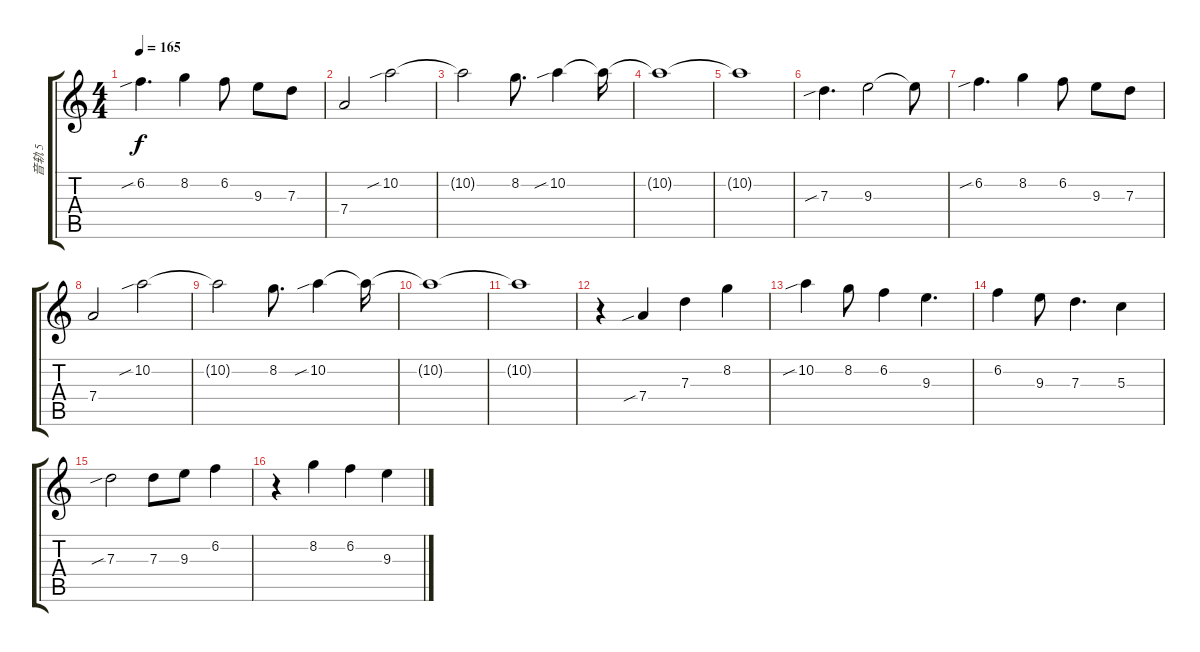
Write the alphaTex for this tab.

\track ("音轨 5" "音轨 5") {instrument overdrivenguitar}
\staff {score tabs}
\tuning (E4 B3 G3 D3 A2 E2) {hide}
\ts (4 4)
\tempo 165
\clef g2
\ks c
6.2{sib}.4{d dy f} 8.2.4 6.2.8 9.3.8 7.3.8 |
7.4.2 10.2{sib}.2 |
10.2{t}.2 8.2.8{d} 10.2{sib}.4 10.2{t}.16 |
10.2{t}.1 |
10.2{t}.1 |
7.3{sib}.4{d} 9.3.2 9.3{t}.8 |
6.2{sib}.4{d} 8.2.4 6.2.8 9.3.8 7.3.8 |
7.4.2 10.2{sib}.2 |
10.2{t}.2 8.2.8{d} 10.2{sib}.4 10.2{t}.16 |
10.2{t}.1 |
10.2{t}.1 |
r.4 7.4{sib}.4 7.3.4 8.2.4 |
10.2{sib}.4 8.2.8 6.2.4 9.3.4{d} |
6.2.4 9.3.8 7.3.4{d} 5.3.4 |
7.3{sib}.2 7.3.8 9.3.8 6.2.4 |
r.4 8.2.4 6.2.4 9.3.4
